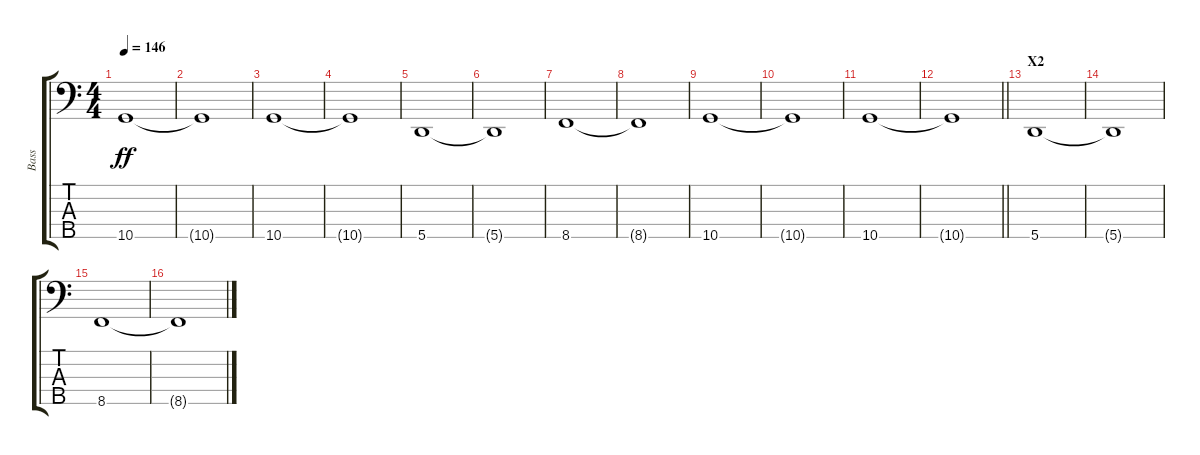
\track ("Bass" "Bass") {instrument electricbassfinger}
\staff {score tabs}
\tuning (G2 D2 A1 E1 A0) {hide}
\ts (4 4)
\tempo 146
\clef f4
\ks c
10.5.1{dy ff} |
10.5{t}.1 |
10.5.1 |
10.5{t}.1 |
5.5.1 |
5.5{t}.1 |
8.5.1 |
8.5{t}.1 |
10.5.1 |
10.5{t}.1 |
10.5.1 |
\barLineRight lightlight
10.5{t}.1 |
\section ("" "X2")
5.5.1 |
5.5{t}.1 |
8.5.1 |
8.5{t}.1
